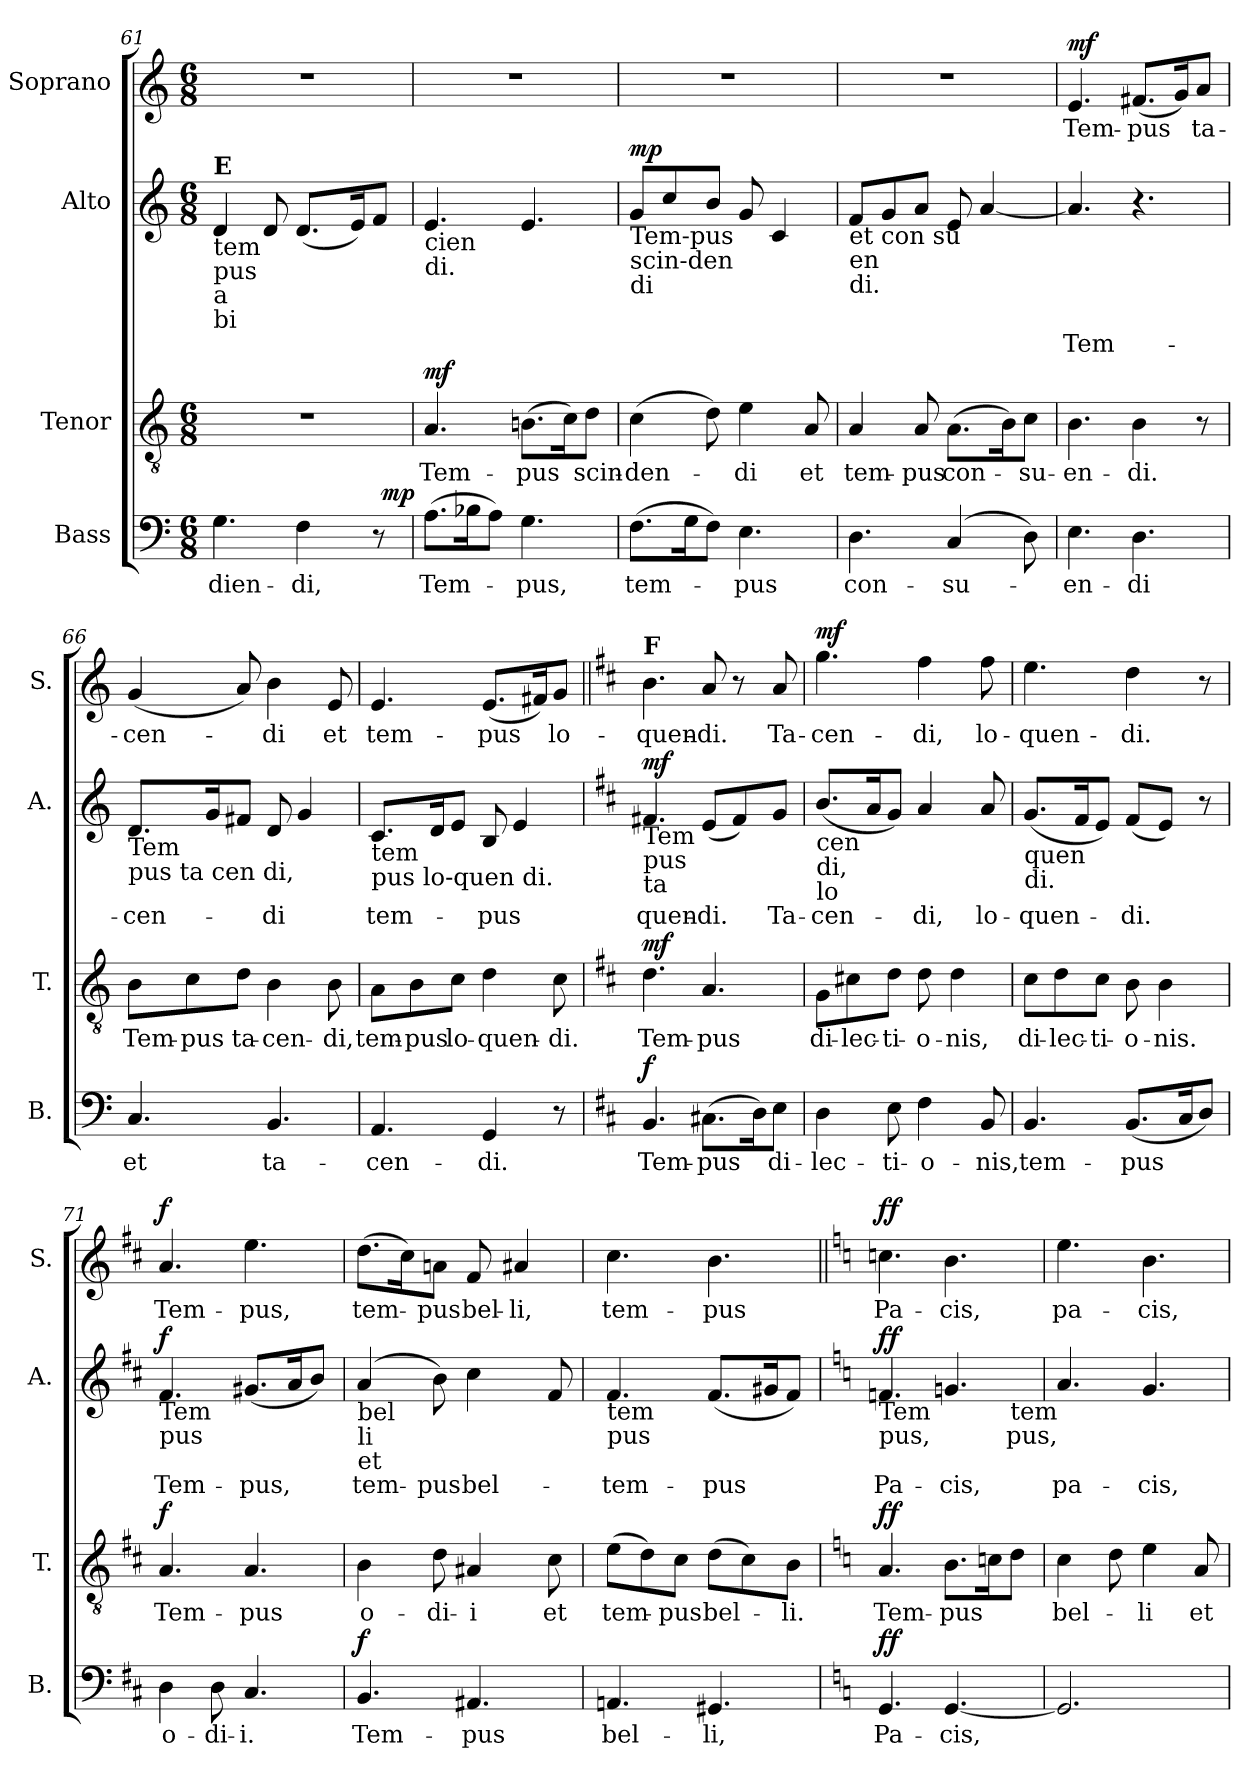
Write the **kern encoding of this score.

**kern	**text	**dynam	**kern	**text	**dynam	**kern	**text	**dynam	**kern	**text	**dynam
*part4	*part4	*part4	*part3	*part3	*part3	*part2	*part2	*part2	*part1	*part1	*part1
*staff4	*staff4	*staff4	*staff3	*staff3	*staff3	*staff2	*staff2	*staff2	*staff1	*staff1	*staff1
*I"Bass	*	*	*I"Tenor	*	*	*I"Alto	*	*	*I"Soprano	*	*
*I'B.	*	*	*I'T.	*	*	*I'A.	*	*	*I'S.	*	*
*clefF4	*	*	*clefGv2	*	*	*clefG2	*	*	*clefG2	*	*
*M6/8	*	*	*M6/8	*	*	*M6/8	*	*	*M6/8	*	*
=61	=61	=61	=61	=61	=61	=61	=61	=61	=61	=61	=61
!	!LO:LY:b:cj	!	!LO:N:vis=1	!	!	!	!	!	!LO:N:vis=1	!	!
*^	*	*	*	*	*	*	*	*	*	*	*
4.G\	2ryy	-dien-	.	2.r	.	.	4d/	.	.	2.r	.	.
.	.	.	.	.	.	.	8d/	.	.	.	.	.
!	!	!LO:LY:b:cj	!	!	!	!	!	!	!	!	!	!
4F\	.	-di,	.	.	.	.	(<8.d/L	.	.	.	.	.
.	8ryy	.	.	.	.	.	.	.	.	.	.	.
.	.	.	.	.	.	.	16e/)	.	.	.	.	.
8r	64ryy	.	.	.	.	.	8f/J	.	.	.	.	.
!	!	!	!LO:DY:b	!	!	!	!	!	!	!	!	!
.	16..ryy	.	mp	.	.	.	.	.	.	.	.	.
!	!	!	!	!	!	!	!LO:TX:a:B:t=E	!	!	!	!	!
!	!	!	!	!	!	!	!LO:TX:b:t=tem	!	!	!	!	!
!	!	!	!	!	!	!	!LO:TX:b:t=pus	!	!	!	!	!
!	!	!	!	!	!	!	!LO:TX:b:t=a	!	!	!	!	!
!	!	!	!	!	!	!	!LO:TX:b:t=bi	!	!	!	!	!
=62	=62	=62	=62	=62	=62	=62	=62	=62	=62	=62	=62	=62
!	!	!LO:LY:b	!	!	!LO:LY:b:cj	!LO:DY:a	!	!	!	!LO:N:vis=1	!	!
*v	*v	*	*	*	*	*	*	*	*	*	*	*
(>8.A\L	Tem-	.	4.A/	Tem-	mf	4.e/	.	.	2.r	.	.
16B-X\	.	.	.	.	.	.	.	.	.	.	.
8A\J)	.	.	.	.	.	.	.	.	.	.	.
!	!LO:LY:b:cj	!	!	!LO:LY:b:cj	!	!	!	!	!	!	!
4.G\	-pus,	.	(>8.Bn\L	-pus	.	4.e/	.	.	.	.	.
.	.	.	16c\)	.	.	.	.	.	.	.	.
!	!	!	!	!LO:LY:b:cj	!	!	!	!	!	!	!
.	.	.	8d\J	scin-	.	.	.	.	.	.	.
!	!	!	!	!	!	!LO:TX:b:t=cien	!	!	!	!	!
!	!	!	!	!	!	!LO:TX:b:t=di.	!	!	!	!	!
=63	=63	=63	=63	=63	=63	=63	=63	=63	=63	=63	=63
!	!LO:LY:b	!	!	!LO:LY:b	!	!	!	!LO:DY:a	!LO:N:vis=1	!	!
(>8.F\L	tem-	.	(>4c\	-den-	.	8g/L	.	mp	2.r	.	.
.	.	.	.	.	.	8cc/	.	.	.	.	.
16G\	.	.	.	.	.	.	.	.	.	.	.
8F\J)	.	.	8d\)	.	.	8b/J	.	.	.	.	.
!	!LO:LY:b:cj	!	!	!LO:LY:b:cj	!	!	!	!	!	!	!
4.E\	-pus	.	4e\	-di	.	8g/	.	.	.	.	.
.	.	.	.	.	.	4c/	.	.	.	.	.
!	!	!	!	!LO:LY:b:cj	!	!	!	!	!	!	!
.	.	.	8A/	et	.	.	.	.	.	.	.
!	!	!	!	!	!	!LO:TX:b:t=Tem-pus	!	!	!	!	!
!	!	!	!	!	!	!LO:TX:b:t=scin-den	!	!	!	!	!
!	!	!	!	!	!	!LO:TX:b:t=di	!	!	!	!	!
!!LO:LB:g=z
=64	=64	=64	=64	=64	=64	=64	=64	=64	=64	=64	=64
!	!LO:LY:b:cj	!	!	!LO:LY:b:cj	!	!	!	!	!LO:N:vis=1	!	!
4.D\	con-	.	4A/	tem-	.	8f/L	.	.	2.r	.	.
.	.	.	.	.	.	8g/	.	.	.	.	.
!	!	!	!	!LO:LY:b:cj	!	!	!	!	!	!	!
.	.	.	8A/	-pus	.	8a/J	.	.	.	.	.
!	!LO:LY:b:cj	!	!	!LO:LY:b	!	!	!	!	!	!	!
(>4C/	-su-	.	(>8.A\L	con-	.	8e/	.	.	.	.	.
.	.	.	.	.	.	[<4a/	.	.	.	.	.
.	.	.	16B\)	.	.	.	.	.	.	.	.
!	!	!	!	!LO:LY:b:cj	!	!	!	!	!	!	!
8D\)	.	.	8c\J	-su-	.	.	.	.	.	.	.
!	!	!	!	!	!	!LO:TX:b:t=et con su	!	!	!	!	!
!	!	!	!	!	!	!LO:TX:b:t=en	!	!	!	!	!
!	!	!	!	!	!	!LO:TX:b:t=di.	!	!	!	!	!
=65	=65	=65	=65	=65	=65	=65	=65	=65	=65	=65	=65
!	!LO:LY:b:cj	!	!	!LO:LY:b:cj	!	!	!LO:LY:a:cj	!	!	!LO:LY:b:cj	!LO:DY:a
4.E\	-en-	.	4.B\	-en-	.	4.a/]	Tem-	.	4.e/	Tem-	mf
!	!LO:LY:b:cj	!	!	!LO:LY:b:cj	!	!	!	!	!	!LO:LY:b	!
4.D\	-di	.	4B\	-di.	.	4.r	.	.	(<8.f#X/L	-pus	.
.	.	.	.	.	.	.	.	.	16g/)	.	.
!	!	!	!	!	!	!	!	!	!	!LO:LY:b:cj	!
.	.	.	8r	.	.	.	.	.	8a/J	ta-	.
=66	=66	=66	=66	=66	=66	=66	=66	=66	=66	=66	=66
!	!LO:LY:b:cj	!	!	!LO:LY:b:cj	!	!	!LO:LY:a	!	!	!LO:LY:b	!
4.C/	et	.	8B\L	Tem-	.	8.d/L	-cen-	.	(<4g/	-cen-	.
!	!	!	!	!LO:LY:b:rj	!	!	!	!	!	!	!
.	.	.	8c\	-pus	.	.	.	.	.	.	.
.	.	.	.	.	.	16g/	.	.	.	.	.
!	!	!	!	!LO:LY:b:cj	!	!	!	!	!	!	!
.	.	.	8d\J	ta-	.	8f#X/J	.	.	8a/)	.	.
!	!LO:LY:b:cj	!	!	!LO:LY:b:cj	!	!	!LO:LY:a:cj	!	!	!LO:LY:b:cj	!
4.BB/	ta-	.	4B\	-cen-	.	8d/	-di	.	4b\	-di	.
.	.	.	.	.	.	4g/	.	.	.	.	.
!	!	!	!	!LO:LY:b:cj	!	!	!	!	!	!LO:LY:b:cj	!
.	.	.	8B\	-di,	.	.	.	.	8e/	et	.
!	!	!	!	!	!	!LO:TX:b:t=Tem	!	!	!	!	!
!	!	!	!	!	!	!LO:TX:b:t=pus ta cen di,	!	!	!	!	!
=67	=67	=67	=67	=67	=67	=67	=67	=67	=67	=67	=67
!	!LO:LY:b:cj	!	!	!LO:LY:b	!	!	!LO:LY:a:cj	!	!	!LO:LY:b:cj	!
4.AA/	-cen-	.	8A\L	tem-	.	8.c/L	tem-	.	4.e/	tem-	.
!	!	!	!	!LO:LY:b:rj	!	!	!	!	!	!	!
.	.	.	8B\	-pus	.	.	.	.	.	.	.
.	.	.	.	.	.	16d/	.	.	.	.	.
!	!	!	!	!LO:LY:b	!	!	!	!	!	!	!
.	.	.	8c\J	lo-	.	8e/J	.	.	.	.	.
!	!LO:LY:b:cj	!	!	!LO:LY:b:cj	!	!	!LO:LY:a	!	!	!LO:LY:b	!
4GG/	-di.	.	4d\	-quen-	.	8B/	-pus	.	(<8.e/L	-pus	.
.	.	.	.	.	.	4e/	.	.	.	.	.
.	.	.	.	.	.	.	.	.	16f#X/)	.	.
!	!	!	!	!LO:LY:b:cj	!	!	!	!	!	!LO:LY:b:cj	!
8r	.	.	8c\	-di.	.	.	.	.	8g/J	lo-	.
!	!	!	!	!	!	!LO:TX:b:t=tem	!	!	!	!	!
!	!	!	!	!	!	!LO:TX:b:t=pus lo-quen di.	!	!	!	!	!
!!LO:LB:g=z
=68	=68||	=68||	=68	=68||	=68||	=68	=68||	=68||	=68||	=68||	=68||
*k[f#c#]	*	*	*k[f#c#]	*	*	*k[f#c#]	*	*	*k[f#c#]	*	*
*D:	*	*	*D:	*	*	*D:	*	*	*D:	*	*
!	!	!	!	!	!	!	!	!	!LO:TX:a:B:t=F	!	!
!	!LO:LY:b:cj	!LO:DY:a	!	!LO:LY:b:cj	!LO:DY:a	!	!LO:LY:a:cj	!LO:DY:a	!	!LO:LY:b:cj	!
4.BB/	Tem-	f	4.d\	Tem-	mf	4.f#X/	quen-	mf	4.b\	-quen-	.
!	!LO:LY:b	!	!	!LO:LY:b:cj	!	!	!LO:LY:a:cj	!	!	!LO:LY:b:cj	!
(>8.C#X\L	-pus	.	4.A/	-pus	.	(<8e/L	-di.	.	8a/	-di.	.
.	.	.	.	.	.	8f#/)	.	.	8r	.	.
16D\)	.	.	.	.	.	.	.	.	.	.	.
!	!LO:LY:b:cj	!	!	!	!	!	!LO:LY:a:cj	!	!	!LO:LY:b:cj	!
8E\J	di-	.	.	.	.	8g/J	Ta-	.	8a/	Ta-	.
!	!	!	!	!	!	!LO:TX:b:t=Tem	!	!	!	!	!
!	!	!	!	!	!	!LO:TX:b:t=pus	!	!	!	!	!
!	!	!	!	!	!	!LO:TX:b:t=ta	!	!	!	!	!
=69	=69	=69	=69	=69	=69	=69	=69	=69	=69	=69	=69
!	!LO:LY:b:cj	!	!	!LO:LY:b:cj	!	!	!LO:LY:a:cj	!	!	!LO:LY:b:cj	!LO:DY:a
4D\	-lec-	.	8G\L	di-	.	(<8.b/L	-cen-	.	4.gg\	-cen-	mf
!	!	!	!	!LO:LY:b:cj	!	!	!	!	!	!	!
.	.	.	8c#X\	-lec-	.	.	.	.	.	.	.
.	.	.	.	.	.	16a/	.	.	.	.	.
!	!LO:LY:b:cj	!	!	!LO:LY:b:cj	!	!	!	!	!	!	!
8E\	-ti-	.	8d\J	-ti-	.	8g/J)	.	.	.	.	.
!	!LO:LY:b:cj	!	!	!LO:LY:b:cj	!	!	!LO:LY:a:cj	!	!	!LO:LY:b:cj	!
4F#\	-o-	.	8d\	-o-	.	4a/	-di,	.	4ff#\	-di,	.
!	!	!	!	!LO:LY:b:cj	!	!	!	!	!	!	!
.	.	.	4d\	-nis,	.	.	.	.	.	.	.
!	!LO:LY:b:cj	!	!	!	!	!	!LO:LY:a:cj	!	!	!LO:LY:b:cj	!
8BB/	-nis,	.	.	.	.	8a/	lo-	.	8ff#\	lo-	.
!	!	!	!	!	!	!LO:TX:b:t=cen	!	!	!	!	!
!	!	!	!	!	!	!LO:TX:b:t=di,	!	!	!	!	!
!	!	!	!	!	!	!LO:TX:b:t=lo	!	!	!	!	!
=70	=70	=70	=70	=70	=70	=70	=70	=70	=70	=70	=70
!	!LO:LY:b:cj	!	!	!LO:LY:b:cj	!	!	!LO:LY:a:cj	!	!	!LO:LY:b:cj	!
4.BB/	tem-	.	8c#\L	di-	.	(<8.g/L	-quen-	.	4.ee\	-quen-	.
!	!	!	!	!LO:LY:b:cj	!	!	!	!	!	!	!
.	.	.	8d\	-lec-	.	.	.	.	.	.	.
.	.	.	.	.	.	16f#/	.	.	.	.	.
!	!	!	!	!LO:LY:b:cj	!	!	!	!	!	!	!
.	.	.	8c#\J	-ti-	.	8e/J)	.	.	.	.	.
!	!LO:LY:b	!	!	!LO:LY:b:cj	!	!	!LO:LY:a:cj	!	!	!LO:LY:b:cj	!
(<8.BB/L	-pus	.	8B\	-o-	.	(<8f#/L	-di.	.	4dd\	-di.	.
!	!	!	!	!LO:LY:b:cj	!	!	!	!	!	!	!
.	.	.	4B\	-nis.	.	8e/J)	.	.	.	.	.
16C#/	.	.	.	.	.	.	.	.	.	.	.
8D/J)	.	.	.	.	.	8r	.	.	8r	.	.
!	!	!	!	!	!	!LO:TX:b:t=quen	!	!	!	!	!
!	!	!	!	!	!	!LO:TX:b:t=di.	!	!	!	!	!
!!LO:PB:g=z
=71	=71	=71	=71	=71	=71	=71	=71	=71	=71	=71	=71
!	!LO:LY:b:cj	!	!	!LO:LY:b:cj	!LO:DY:a	!	!LO:LY:a:cj	!LO:DY:a	!	!LO:LY:b:cj	!LO:DY:a
4D\	o-	.	4.A/	Tem-	f	4.f#/	Tem-	f	4.a/	Tem-	f
!	!LO:LY:b:cj	!	!	!	!	!	!	!	!	!	!
8D\	-di-	.	.	.	.	.	.	.	.	.	.
!	!LO:LY:b:cj	!	!	!LO:LY:b:cj	!	!	!LO:LY:a:cj	!	!	!LO:LY:b:cj	!
4.C#/	-i.	.	4.A/	-pus	.	(<8.g#X/L	-pus,	.	4.ee\	-pus,	.
.	.	.	.	.	.	16a/	.	.	.	.	.
.	.	.	.	.	.	8b/J)	.	.	.	.	.
!	!	!	!	!	!	!LO:TX:b:t=Tem	!	!	!	!	!
!	!	!	!	!	!	!LO:TX:b:t=pus	!	!	!	!	!
=72	=72	=72	=72	=72	=72	=72	=72	=72	=72	=72	=72
!	!LO:LY:b:cj	!LO:DY:a	!	!LO:LY:b:cj	!	!	!LO:LY:a	!	!	!LO:LY:b	!
4.BB/	Tem-	f	4B\	o-	.	(>4a/	tem-	.	(>8.dd\L	tem-	.
.	.	.	.	.	.	.	.	.	16cc#\)	.	.
!	!	!	!	!LO:LY:b:cj	!	!	!LO:LY:a:cj	!	!	!LO:LY:b:cj	!
.	.	.	8d\	-di-	.	8b\)	-pus	.	8an\J	-pus	.
!	!LO:LY:b:cj	!	!	!LO:LY:b:cj	!	!	!LO:LY:a:cj	!	!	!LO:LY:b:cj	!
4.AA#X/	-pus	.	4A#X/	-i	.	4cc#\	bel-	.	8f#/	bel-	.
!	!	!	!	!	!	!	!	!	!	!LO:LY:b:cj	!
.	.	.	.	.	.	.	.	.	4a#X/	-li,	.
!	!	!	!	!LO:LY:b:cj	!	!	!	!	!	!	!
.	.	.	8c#\	et	.	8f#/	.	.	.	.	.
!	!	!	!	!	!	!LO:TX:b:t=bel	!	!	!	!	!
!	!	!	!	!	!	!LO:TX:b:t=li	!	!	!	!	!
!	!	!	!	!	!	!LO:TX:b:t=et	!	!	!	!	!
=73	=73	=73	=73	=73	=73	=73	=73	=73	=73	=73	=73
!	!LO:LY:b:cj	!	!	!LO:LY:b	!	!	!LO:LY:a:cj	!	!	!LO:LY:b:cj	!
4.AAn/	bel-	.	(>8e\L	tem-	.	4.f#/	-tem-	.	4.cc#\	tem-	.
.	.	.	8d\)	.	.	.	.	.	.	.	.
!	!	!	!	!LO:LY:b:cj	!	!	!	!	!	!	!
.	.	.	8c#\J	-pus	.	.	.	.	.	.	.
!	!LO:LY:b:cj	!	!	!LO:LY:b	!	!	!LO:LY:a:cj	!	!	!LO:LY:b:cj	!
4.GG#X/	-li,	.	(>8d\L	bel-	.	(<8.f#/L	-pus	.	4.b\	-pus	.
.	.	.	8c#\)	.	.	.	.	.	.	.	.
.	.	.	.	.	.	16g#X/	.	.	.	.	.
!	!	!	!	!LO:LY:b:cj	!	!	!	!	!	!	!
.	.	.	8B\J	-li.	.	8f#/J)	.	.	.	.	.
!	!	!	!	!	!	!LO:TX:b:t=tem	!	!	!	!	!
!	!	!	!	!	!	!LO:TX:b:t=pus	!	!	!	!	!
!!LO:LB:g=z
=74	=74||	=74||	=74	=74||	=74||	=74	=74||	=74||	=74||	=74||	=74||
*k[]	*	*	*k[]	*	*	*k[]	*	*	*k[]	*	*
*C:	*	*	*C:	*	*	*C:	*	*	*C:	*	*
!	!LO:LY:b:cj	!LO:DY:a	!	!LO:LY:b:cj	!LO:DY:a	!	!LO:LY:a:cj	!LO:DY:a	!	!LO:LY:b:cj	!LO:DY:a
4.GG/	Pa-	ff	4.A/	Tem-	ff	4.fn/	Pa-	ff	4.ccn\	Pa-	ff
!	!LO:LY:b	!	!	!LO:LY:b	!	!	!LO:LY:a:cj	!	!	!LO:LY:b:cj	!
[<4.GG/	-cis,	.	8.B\L	-pus	.	4.gn/	-cis,	.	4.b\	-cis,	.
.	.	.	16cn\	.	.	.	.	.	.	.	.
.	.	.	8d\J	.	.	.	.	.	.	.	.
!	!	!	!	!	!	!LO:TX:b:t=Tem	!	!	!	!	!
!	!	!	!	!	!	!LO:TX:b:t=pus,	!	!	!	!	!
=75	=75	=75	=75	=75	=75	=75	=75	=75	=75	=75	=75
!	!	!	!	!LO:LY:b	!	!	!LO:LY:a:cj	!	!	!LO:LY:b:cj	!
2.GG/]	.	.	4c\	bel-	.	4.a/	pa-	.	4.ee\	pa-	.
.	.	.	8d\	.	.	.	.	.	.	.	.
!	!	!	!	!LO:LY:b:cj	!	!	!LO:LY:a:cj	!	!	!LO:LY:b:cj	!
.	.	.	4e\	-li	.	4.g/	-cis,	.	4.b\	-cis,	.
!	!	!	!	!LO:LY:b:cj	!	!	!	!	!	!	!
.	.	.	8A/	et	.	.	.	.	.	.	.
!	!	!	!	!	!	!LO:TX:b:t=tem	!	!	!	!	!
!	!	!	!	!	!	!LO:TX:b:t=pus,	!	!	!	!	!
=	=	=	=	=	=	=	=	=	=	=	=
*-	*-	*-	*-	*-	*-	*-	*-	*-	*-	*-	*-
